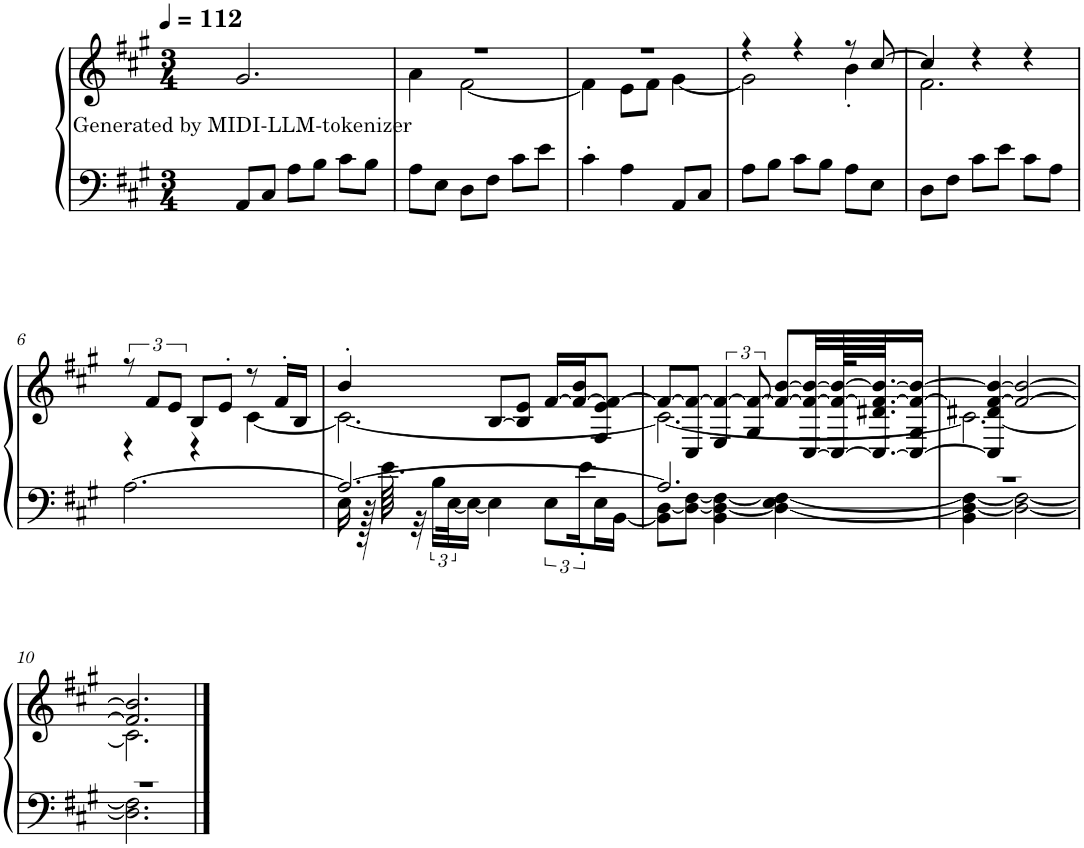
**kern	**kern	**text
*part1	*part1	*part1
*staff2	*staff1	*staff1
*I"Piano	*	*
*I'Pno.	*	*
*clefF4	*clefG2	*
*k[f#c#g#]	*k[f#c#g#]	*
*M3/4	*M3/4	*
*MM112	*MM112	*
=1	=1	=1
!	!	!LO:LY:b
8AA/L	2.g#/	Generated by MIDI-LLM-tokenizer
8C#/J	.	.
8A\L	.	.
8B\J	.	.
8c#\L	.	.
8B\J	.	.
=2	=2	=2
*	*^	*
8A\L	2.r	4a\	.
8E\J	.	.	.
8D\L	.	[2f#\	.
8F#\J	.	.	.
8c#\L	.	.	.
8e\J	.	.	.
=3	=3	=3	=3
4c#'\	2.r	4f#\]	.
4A\	.	8e\L	.
.	.	8f#\J	.
8AA/L	.	[4g#\	.
8C#/J	.	.	.
=4	=4	=4	=4
8A\L	4r	2g#\]	.
8B\J	.	.	.
8c#\L	4r	.	.
8B\J	.	.	.
8A\L	8r	4b'\	.
8E\J	[8cc#/	.	.
=5	=5	=5	=5
8D\L	4cc#/]	2.f#\	.
8F#\J	.	.	.
8c#\L	4r	.	.
8e\J	.	.	.
8c#\L	4r	.	.
8A\J	.	.	.
!!LO:LB:g=z	!!
=6	=6	=6	=6
[2.A\	12r	4r	.
.	12f#/L	.	.
.	12e/J	.	.
.	8B/L	4r	.
.	8e'/J	.	.
.	8r	[4c#\	.
.	16f#'/LL	.	.
.	16B/JJ	.	.
=7	=7	=7	=7
*^	*	*	*
2.A/_	16E\	4b'/	2.c#\_	.
.	128r	.	.	.
.	64.e\	.	.	.
.	32r	.	.	.
.	24B\LL	.	.	.
.	[48E\K	.	.	.
.	16E\JJ_	.	.	.
.	4E\]	[8B/L	.	.
.	.	8B/] 8e/J	.	.
.	12E\L	[16f#/LL	.	.
.	.	16f#/_ 16b/J	.	.
.	24e'\L	.	.	.
.	16E\	8F#/ 8e/ 8f#/_J	.	.
.	[16BB\JJ	.	.	.
=8	=8	=8	=8	=8
2.A/]	8BB\] [8D\L	8f#/L_	2.c#\_	.
.	8D\_ [8F#\J	8C#/ 8f#/_J	.	.
.	4BB\ 4D\_ 4F#\_	6E/ 6f#/_	.	.
.	.	12G#/ 12f#/_	.	.
.	4D\_ 4E\ 4F#\_	8f#/_ [8b/L	.	.
.	.	[32C#/ 32f#/_ 32b/_LL	.	.
.	.	128C#/_ 128f#/_ 128b/_KL	.	.
.	.	64.C#/_ 64.d#X/ 64.f#/_ 64.b/_JJ	.	.
.	.	16C#/_ 16G#/ 16f#/_ 16b/_JJ	.	.
=9	=9	=9	=9	=9
2.r	4BB\ 4D\_ 4F#\_	4C#/] 4d#X/ 4f#/_ 4b/_	2.c#\_	.
.	2D\_ 2F#\_	2f#/_ 2b/_	.	.
!!LO:LB:g=z	!!
=10	=10	=10	=10	=10
2.r	2.D\] 2.F#\]	2.f#/] 2.b/]	2.c#\]	.
*v	*v	*	*	*
*	*v	*v	*
==	==	==
*-	*-	*-
